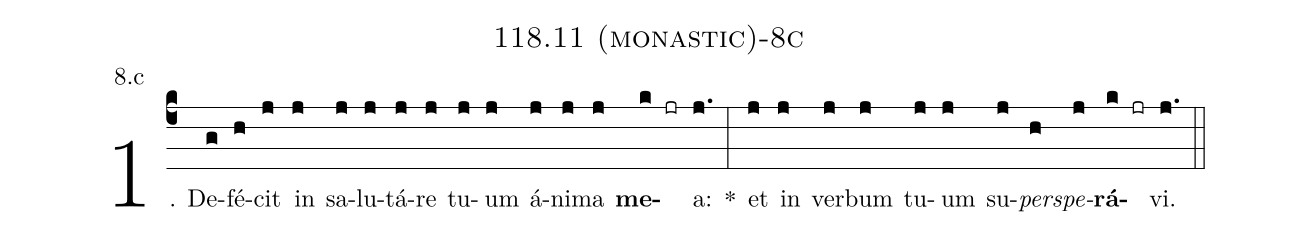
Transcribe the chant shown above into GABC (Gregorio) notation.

name: 118.11 (monastic)-8c;
annotation: 8.c;
%%
(c4)1. De(g)fé(h)cit(j) in(j) sa(j)lu(j)tá(j)re(j) tu(j)um(j) á(j)ni(j)ma(j) <b>me</b>(k jr)a:(j.) *(:) et(j) in(j) ver(j)bum(j) tu(j)um(j) su(j)<i>per</i>(h)<i>spe</i>(j)<b>rá</b>(k jr)vi.(j.) (::)
